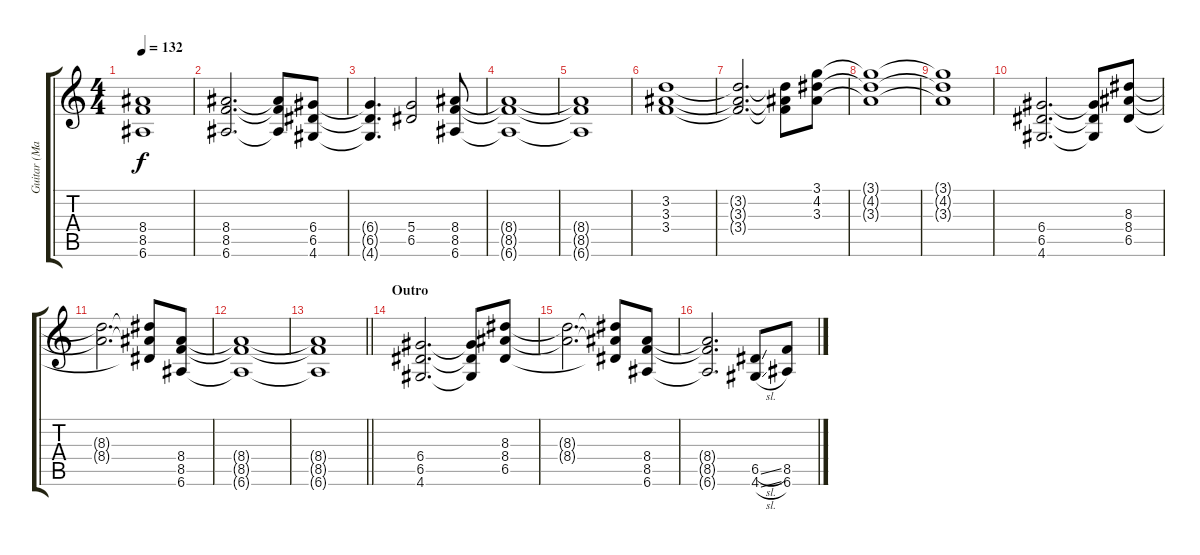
\track ("Guitar (Malcolm Young)" "Guitar (Ma") {instrument overdrivenguitar}
\staff {score tabs}
\tuning (E4 B3 G3 D3 A2 E2) {hide}
\ts (4 4)
\tempo 132
\clef g2
\ks c
(8.4{t} 8.5{t} 6.6{t}).1{dy f} |
(8.4 8.5 6.6).2{d} (8.4{t} 8.5{t} 6.6{t}).8 (6.4 6.5 4.6).8 |
(6.4{t} 6.5{t} 4.6{t}).4{d} (5.4 6.5).2 (8.4 8.5 6.6).8 |
(8.4{t} 8.5{t} 6.6{t}).1 |
(8.4{t} 8.5{t} 6.6{t}).1 |
(3.2 3.3 3.4).1 |
(3.2{t} 3.3{t} 3.4{t}).2{d} (3.2{t} 3.3{t} 3.4{t}).8 (3.1 4.2 3.3).8 |
(3.1{t} 4.2{t} 3.3{t}).1 |
(3.1{t} 4.2{t} 3.3{t}).1 |
(6.4 6.5 4.6).2{d} (6.4{t} 6.5{t} 4.6{t}).8 (8.3 8.4 6.5).8 |
(8.3{t} 8.4{t}).2{d} (8.3{t} 8.4{t} 6.5{t}).8 (8.4 8.5 6.6).8 |
(8.4{t} 8.5{t} 6.6{t}).1 |
\barLineRight lightlight
(8.4{t} 8.5{t} 6.6{t}).1 |
\section ("" "Outro")
(6.4 6.5 4.6).2{d} (6.4{t} 6.5{t} 4.6{t}).8 (8.3 8.4 6.5).8 |
(8.3{t} 8.4{t}).2{d} (8.3{t} 8.4{t} 6.5{t}).8 (8.4 8.5 6.6).8 |
(8.4{t} 8.5{t} 6.6{t}).2{d} (6.5{sl} 4.6{sl}).8 (8.5 6.6).8
